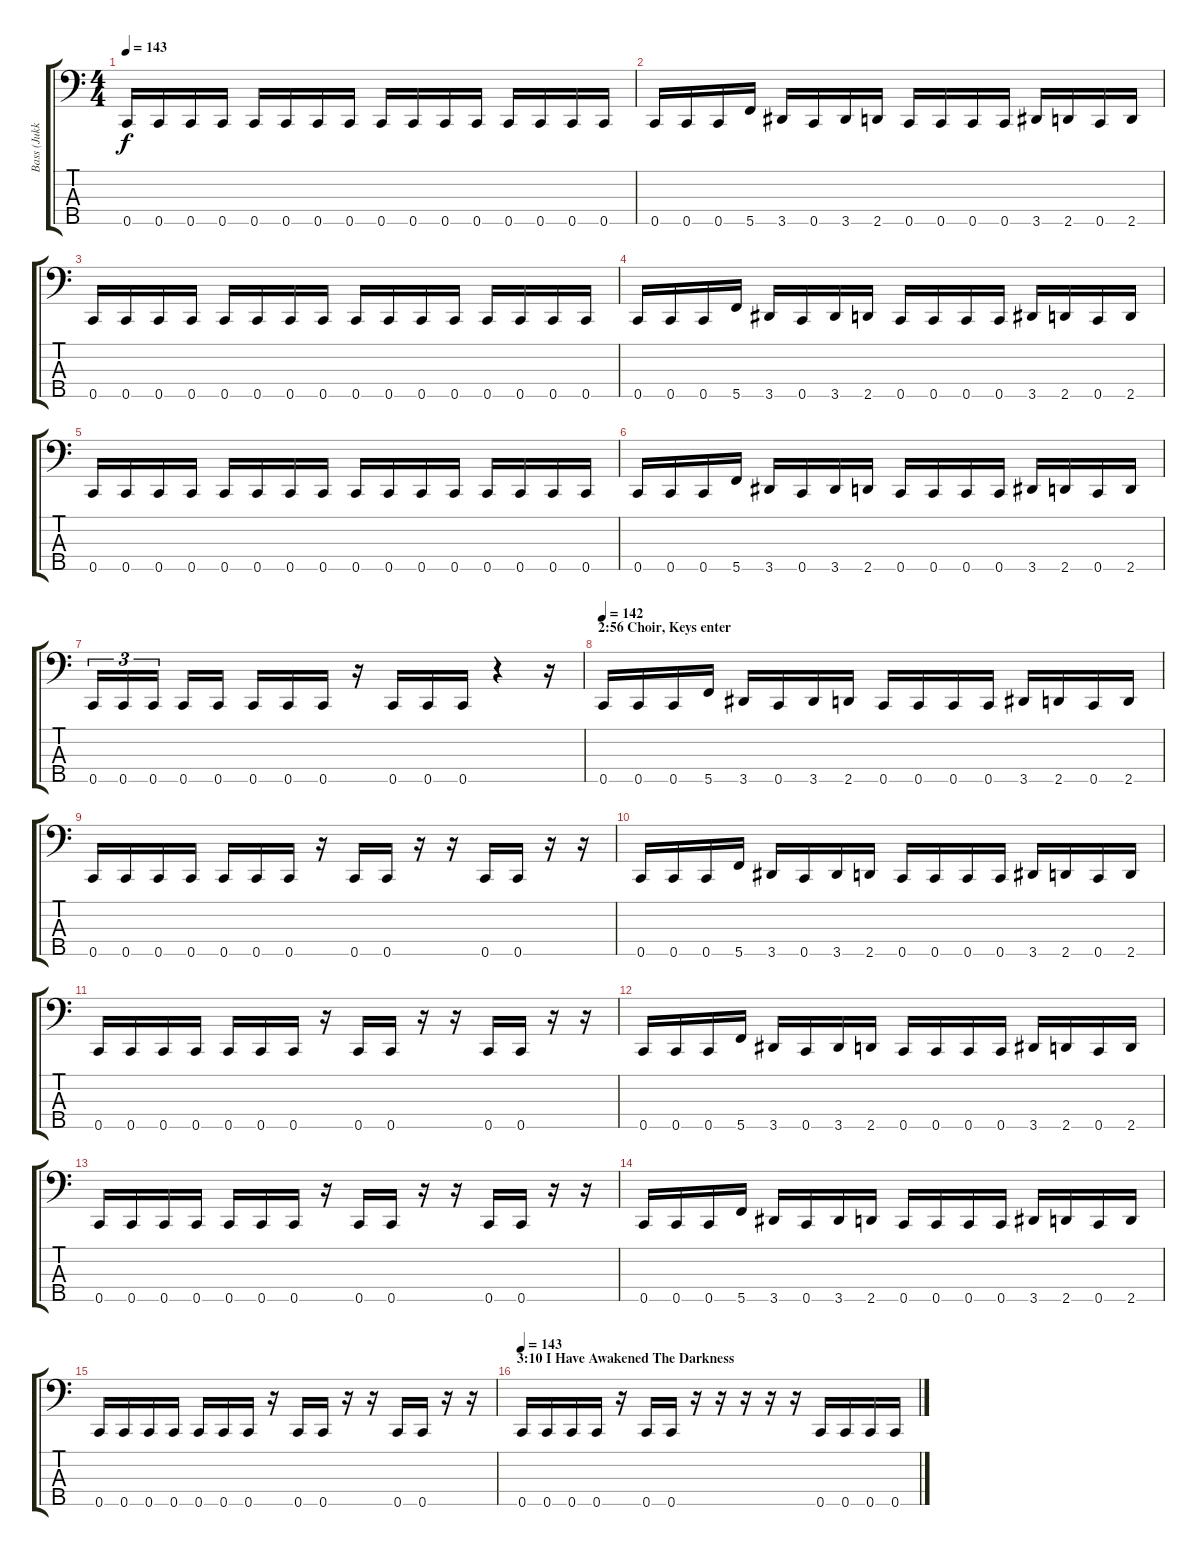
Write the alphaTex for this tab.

\track ("Bass (Jukka)" "Bass (Jukk") {instrument electricbassfinger}
\staff {score tabs}
\tuning (F2 C2 G1 D1 C1) {hide}
\ts (4 4)
\tempo 143
\clef f4
\ks c
0.5.16{dy f} 0.5.16 0.5.16 0.5.16 0.5.16 0.5.16 0.5.16 0.5.16 0.5.16 0.5.16 0.5.16 0.5.16 0.5.16 0.5.16 0.5.16 0.5.16 |
0.5.16 0.5.16 0.5.16 5.5.16 3.5.16 0.5.16 3.5.16 2.5.16 0.5.16 0.5.16 0.5.16 0.5.16 3.5.16 2.5.16 0.5.16 2.5.16 |
0.5.16 0.5.16 0.5.16 0.5.16 0.5.16 0.5.16 0.5.16 0.5.16 0.5.16 0.5.16 0.5.16 0.5.16 0.5.16 0.5.16 0.5.16 0.5.16 |
0.5.16 0.5.16 0.5.16 5.5.16 3.5.16 0.5.16 3.5.16 2.5.16 0.5.16 0.5.16 0.5.16 0.5.16 3.5.16 2.5.16 0.5.16 2.5.16 |
0.5.16 0.5.16 0.5.16 0.5.16 0.5.16 0.5.16 0.5.16 0.5.16 0.5.16 0.5.16 0.5.16 0.5.16 0.5.16 0.5.16 0.5.16 0.5.16 |
0.5.16 0.5.16 0.5.16 5.5.16 3.5.16 0.5.16 3.5.16 2.5.16 0.5.16 0.5.16 0.5.16 0.5.16 3.5.16 2.5.16 0.5.16 2.5.16 |
0.5.16{tu (3 2)} 0.5.16{tu (3 2)} 0.5.16{tu (3 2)} 0.5.16 0.5.16 0.5.16 0.5.16 0.5.16 r.16 0.5.16 0.5.16 0.5.16 r.4 r.16 |
\section ("" "2:56 Choir, Keys enter")
\tempo 142
0.5.16 0.5.16 0.5.16 5.5.16 3.5.16 0.5.16 3.5.16 2.5.16 0.5.16 0.5.16 0.5.16 0.5.16 3.5.16 2.5.16 0.5.16 2.5.16 |
0.5.16 0.5.16 0.5.16 0.5.16 0.5.16 0.5.16 0.5.16 r.16 0.5.16 0.5.16 r.16 r.16 0.5.16 0.5.16 r.16 r.16 |
0.5.16 0.5.16 0.5.16 5.5.16 3.5.16 0.5.16 3.5.16 2.5.16 0.5.16 0.5.16 0.5.16 0.5.16 3.5.16 2.5.16 0.5.16 2.5.16 |
0.5.16 0.5.16 0.5.16 0.5.16 0.5.16 0.5.16 0.5.16 r.16 0.5.16 0.5.16 r.16 r.16 0.5.16 0.5.16 r.16 r.16 |
0.5.16 0.5.16 0.5.16 5.5.16 3.5.16 0.5.16 3.5.16 2.5.16 0.5.16 0.5.16 0.5.16 0.5.16 3.5.16 2.5.16 0.5.16 2.5.16 |
0.5.16 0.5.16 0.5.16 0.5.16 0.5.16 0.5.16 0.5.16 r.16 0.5.16 0.5.16 r.16 r.16 0.5.16 0.5.16 r.16 r.16 |
0.5.16 0.5.16 0.5.16 5.5.16 3.5.16 0.5.16 3.5.16 2.5.16 0.5.16 0.5.16 0.5.16 0.5.16 3.5.16 2.5.16 0.5.16 2.5.16 |
0.5.16 0.5.16 0.5.16 0.5.16 0.5.16 0.5.16 0.5.16 r.16 0.5.16 0.5.16 r.16 r.16 0.5.16 0.5.16 r.16 r.16 |
\section ("" "3:10 I Have Awakened The Darkness")
\tempo 143
0.5.16 0.5.16 0.5.16 0.5.16 r.16 0.5.16 0.5.16 r.16 r.16 r.16 r.16 r.16 0.5.16 0.5.16 0.5.16 0.5.16
